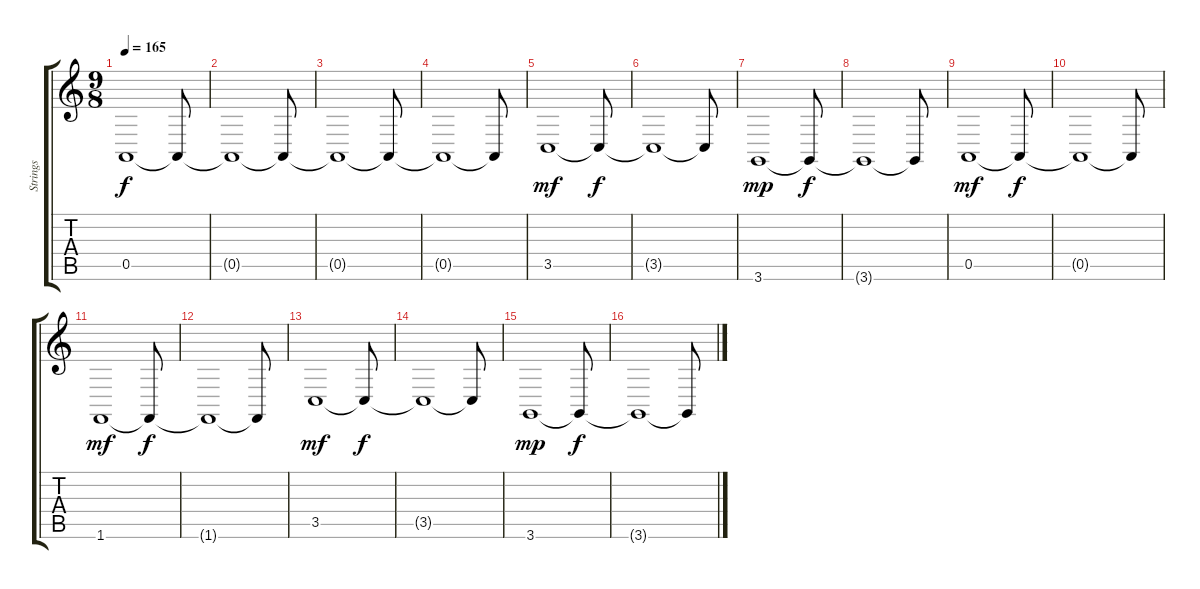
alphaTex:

\track ("Strings" "Strings") {instrument stringensemble1}
\staff {score tabs}
\tuning (E4 B3 G3 D3 A2 E2) {hide}
\ts (9 8)
\tempo 165
\clef g2
\ks c
0.5{t}.1{dy f} 0.5{t}.8 |
0.5{t}.1 0.5{t}.8 |
0.5{t}.1 0.5{t}.8 |
0.5{t}.1 0.5{t}.8 |
3.5.1{dy mf} 3.5{t}.8{dy f} |
3.5{t}.1 3.5{t}.8 |
3.6.1{dy mp} 3.6{t}.8{dy f} |
3.6{t}.1 3.6{t}.8 |
0.5.1{dy mf} 0.5{t}.8{dy f} |
0.5{t}.1 0.5{t}.8 |
1.6.1{dy mf} 1.6{t}.8{dy f} |
1.6{t}.1 1.6{t}.8 |
3.5.1{dy mf} 3.5{t}.8{dy f} |
3.5{t}.1 3.5{t}.8 |
3.6.1{dy mp} 3.6{t}.8{dy f} |
3.6{t}.1 3.6{t}.8
